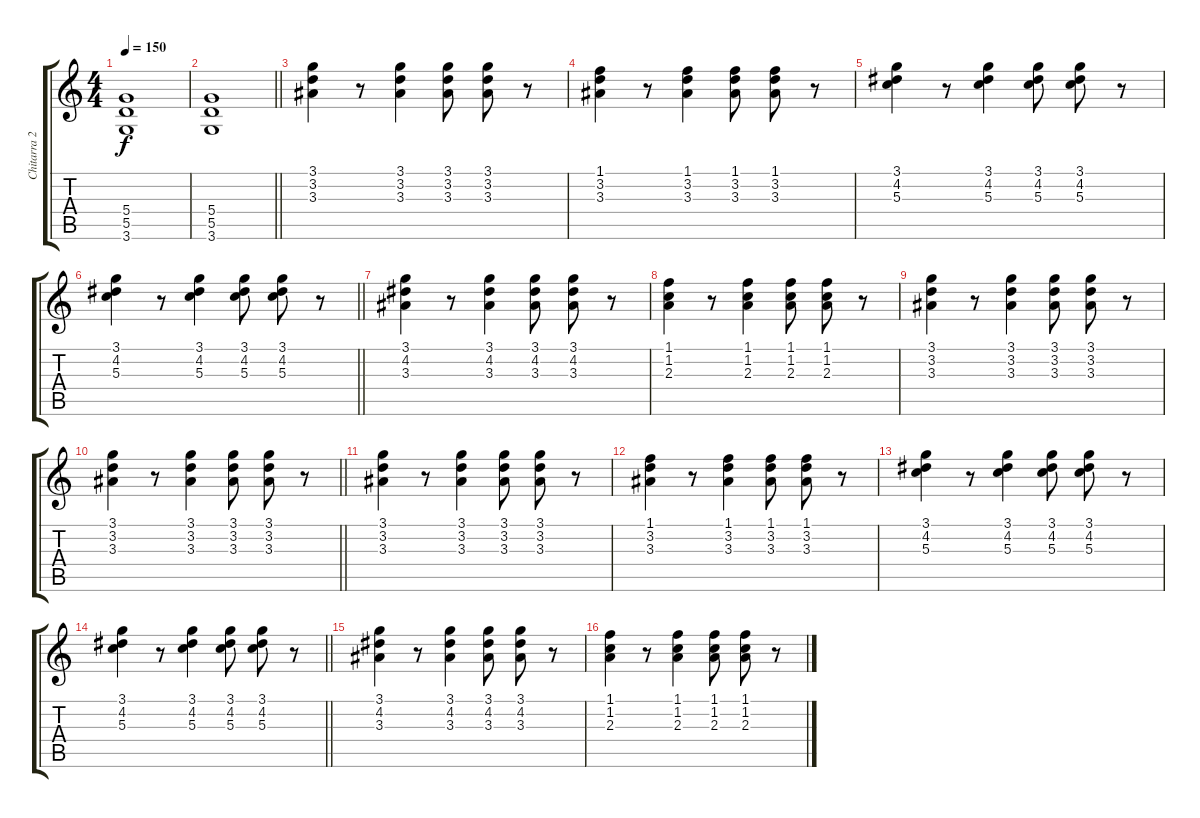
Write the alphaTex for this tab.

\track ("Chitarra 2" "Chitarra 2") {instrument overdrivenguitar}
\staff {score tabs}
\tuning (E4 B3 G3 D3 A2 E2) {hide}
\ts (4 4)
\tempo 150
\clef g2
\ks c
(5.4 5.5 3.6).1{dy f} |
\barLineRight lightlight
(5.4 5.5 3.6).1 |
(3.1 3.2 3.3).4 r.8 (3.1 3.2 3.3).4 (3.1 3.2 3.3).8 (3.1 3.2 3.3).8 r.8 |
(1.1 3.2 3.3).4 r.8 (1.1 3.2 3.3).4 (1.1 3.2 3.3).8 (1.1 3.2 3.3).8 r.8 |
(3.1 4.2 5.3).4 r.8 (3.1 4.2 5.3).4 (3.1 4.2 5.3).8 (3.1 4.2 5.3).8 r.8 |
\barLineRight lightlight
(3.1 4.2 5.3).4 r.8 (3.1 4.2 5.3).4 (3.1 4.2 5.3).8 (3.1 4.2 5.3).8 r.8 |
(3.1 4.2 3.3).4 r.8 (3.1 4.2 3.3).4 (3.1 4.2 3.3).8 (3.1 4.2 3.3).8 r.8 |
(1.1 1.2 2.3).4 r.8 (1.1 1.2 2.3).4 (1.1 1.2 2.3).8 (1.1 1.2 2.3).8 r.8 |
(3.1 3.2 3.3).4 r.8 (3.1 3.2 3.3).4 (3.1 3.2 3.3).8 (3.1 3.2 3.3).8 r.8 |
\barLineRight lightlight
(3.1 3.2 3.3).4 r.8 (3.1 3.2 3.3).4 (3.1 3.2 3.3).8 (3.1 3.2 3.3).8 r.8 |
(3.1 3.2 3.3).4 r.8 (3.1 3.2 3.3).4 (3.1 3.2 3.3).8 (3.1 3.2 3.3).8 r.8 |
(1.1 3.2 3.3).4 r.8 (1.1 3.2 3.3).4 (1.1 3.2 3.3).8 (1.1 3.2 3.3).8 r.8 |
(3.1 4.2 5.3).4 r.8 (3.1 4.2 5.3).4 (3.1 4.2 5.3).8 (3.1 4.2 5.3).8 r.8 |
\barLineRight lightlight
(3.1 4.2 5.3).4 r.8 (3.1 4.2 5.3).4 (3.1 4.2 5.3).8 (3.1 4.2 5.3).8 r.8 |
(3.1 4.2 3.3).4 r.8 (3.1 4.2 3.3).4 (3.1 4.2 3.3).8 (3.1 4.2 3.3).8 r.8 |
(1.1 1.2 2.3).4 r.8 (1.1 1.2 2.3).4 (1.1 1.2 2.3).8 (1.1 1.2 2.3).8 r.8
